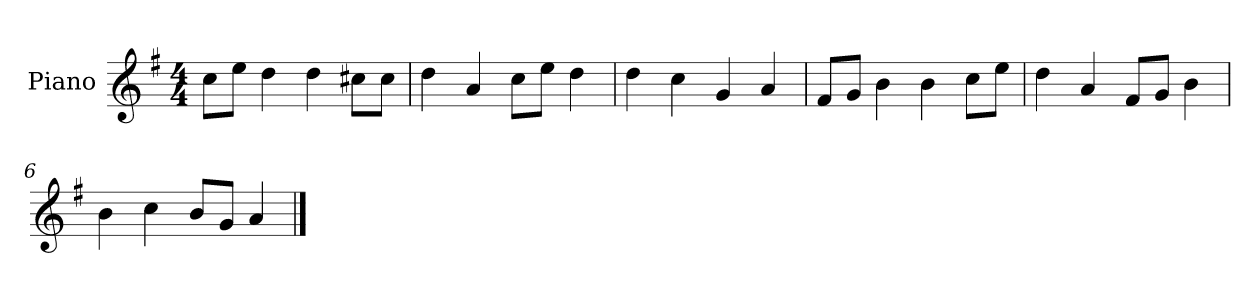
**kern
*part1
*staff1
*I"Piano
*I'P-no
*clefG2
*k[f#]
*M4/4
*MM90
=1
8cc\L
8ee\J
4dd\
4dd\
8cc#X\L
8cc#\J
=2
4dd\
4a/
8cc\L
8ee\J
4dd\
=3
4dd\
4cc\
4g/
4a/
=4
8f#/L
8g/J
4b\
4b\
8cc\L
8ee\J
=5
4dd\
4a/
8f#/L
8g/J
4b\
=6
4b\
4cc\
8b/L
8g/J
4a/
==
*-
